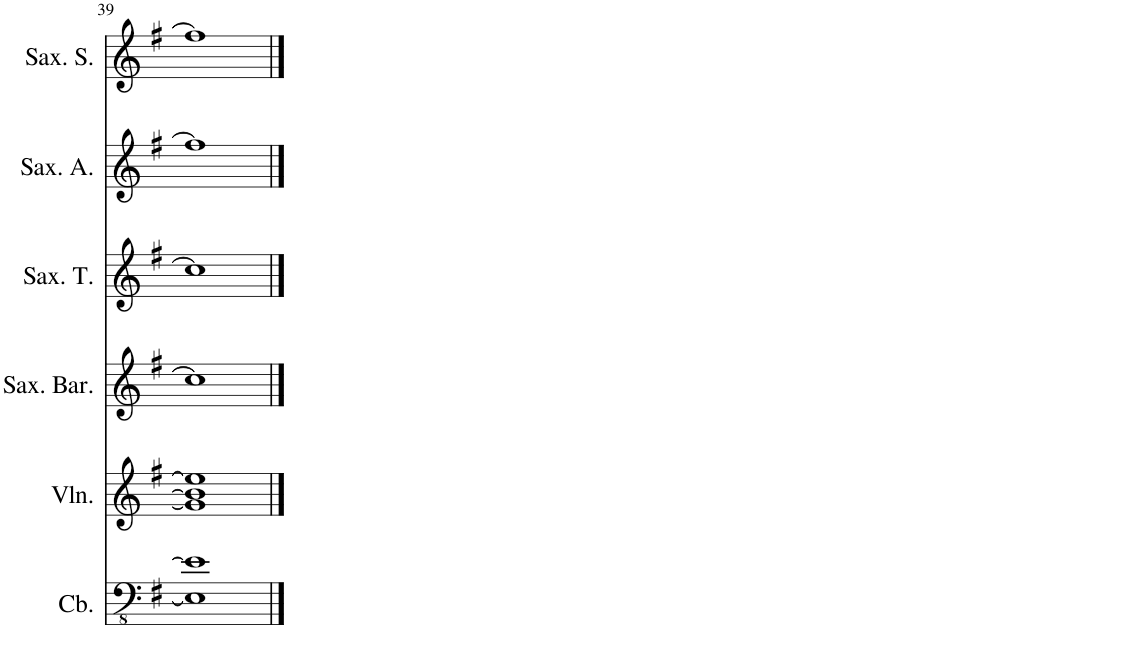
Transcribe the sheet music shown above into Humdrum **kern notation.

**kern	**kern	**kern	**kern	**kern	**kern
*part6	*part5	*part4	*part3	*part2	*part1
*staff6	*staff5	*staff4	*staff3	*staff2	*staff1
*I"Contrebasse, Contrabass Accomp	*I"Violon, Violin Accomp	*I"Saxophone Baryton, Baritone Sax	*I"Saxophone Ténor, Tenor Sax	*I"Saxophone Alto, Alto Sax	*I"Saxophone Soprano, Soprano Sax
*I'Cb.	*I'Vln.	*I'Sax. Bar.	*I'Sax. T.	*I'Sax. A.	*I'Sax. S.
!!LO:PB:g=z
*clefFv4	*clefG2	*clefG2	*clefG2	*clefG2	*clefG2
*Trd7c12	*	*Trd12c21	*Trd8c14	*Trd5c9	*Trd1c2
*k[f#]	*k[f#]	*k[f#]	*k[f#]	*k[f#]	*k[f#]
*M2/2	*M2/2	*M2/2	*M2/2	*M2/2	*M2/2
=39	=39	=39	=39	=39	=39
1EE] 1E]	1g#] 1b] 1ee]	1cc#]	1cc#]	1ffn]	1ff#]
==	==	==	==	==	==
*-	*-	*-	*-	*-	*-
